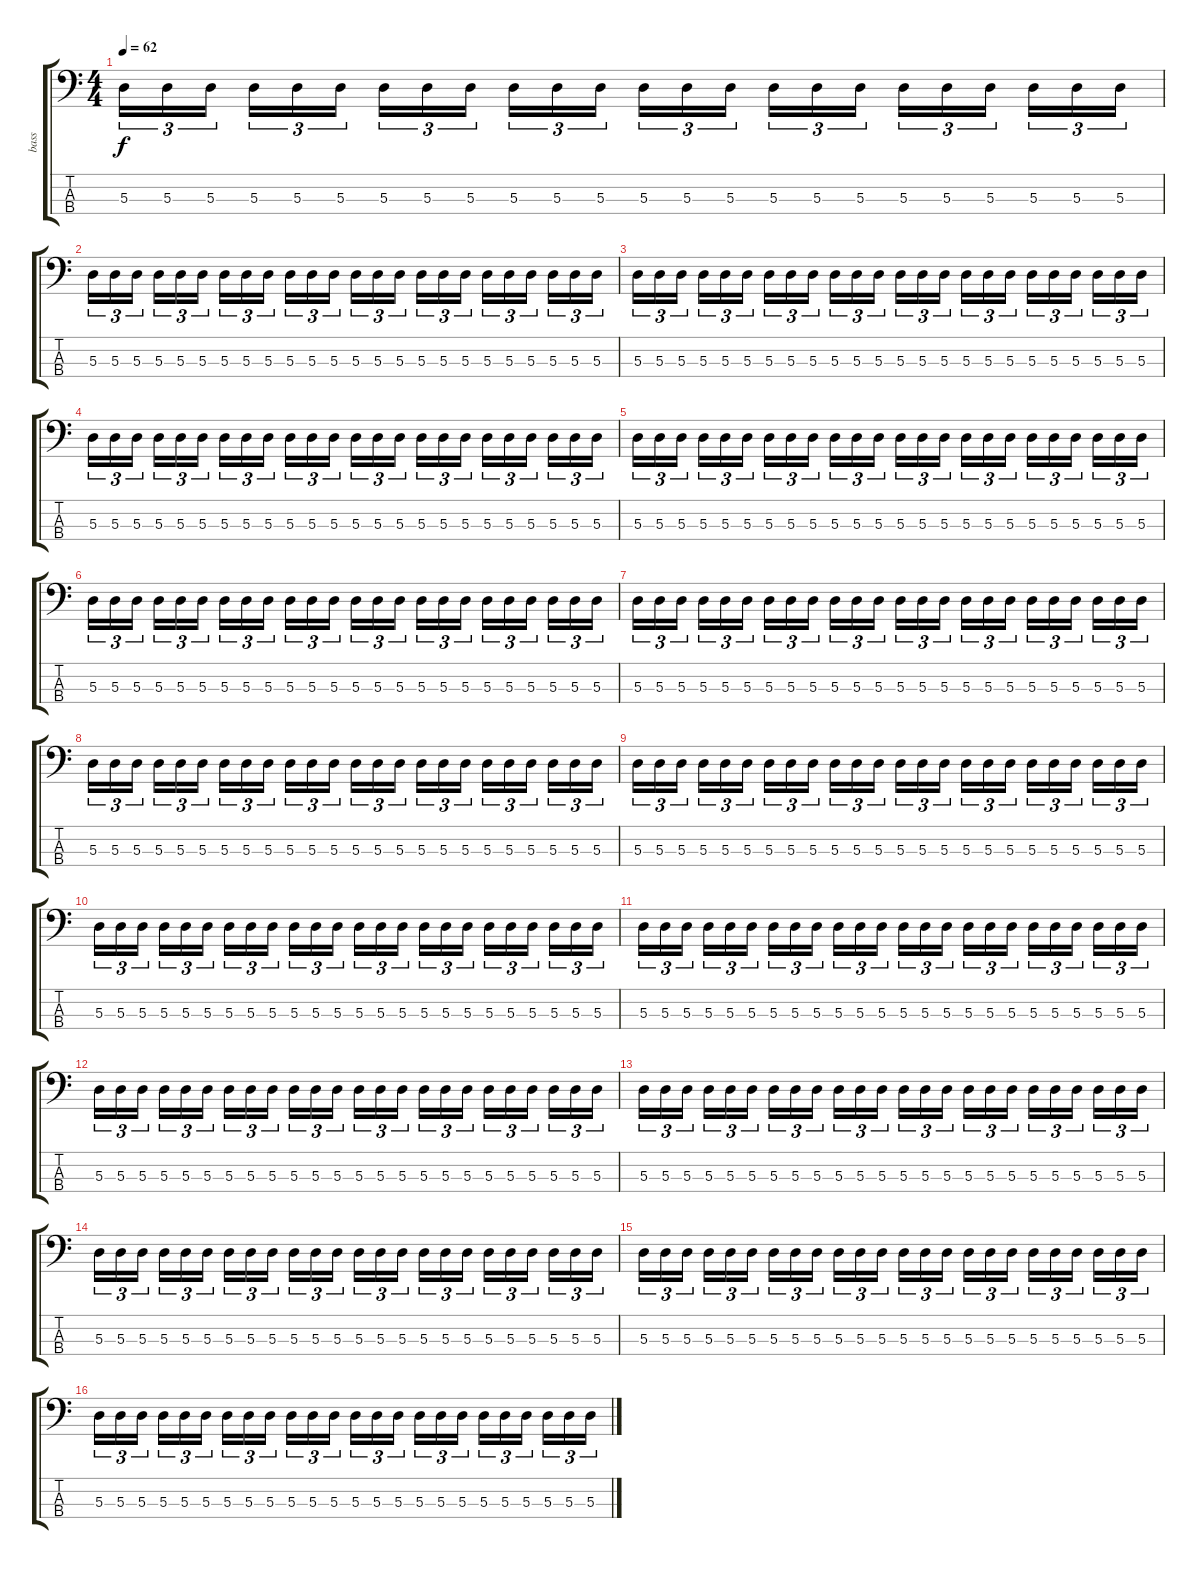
\track ("bass" "bass") {instrument fretlessbass}
\staff {score tabs}
\tuning (G2 D2 A1 E1) {hide}
\ts (4 4)
\tempo 62
\clef f4
\ks c
5.3.16{tu (3 2) dy f} 5.3.16{tu (3 2)} 5.3.16{tu (3 2)} 5.3.16{tu (3 2)} 5.3.16{tu (3 2)} 5.3.16{tu (3 2)} 5.3.16{tu (3 2)} 5.3.16{tu (3 2)} 5.3.16{tu (3 2)} 5.3.16{tu (3 2)} 5.3.16{tu (3 2)} 5.3.16{tu (3 2)} 5.3.16{tu (3 2)} 5.3.16{tu (3 2)} 5.3.16{tu (3 2)} 5.3.16{tu (3 2)} 5.3.16{tu (3 2)} 5.3.16{tu (3 2)} 5.3.16{tu (3 2)} 5.3.16{tu (3 2)} 5.3.16{tu (3 2)} 5.3.16{tu (3 2)} 5.3.16{tu (3 2)} 5.3.16{tu (3 2)} |
5.3.16{tu (3 2)} 5.3.16{tu (3 2)} 5.3.16{tu (3 2)} 5.3.16{tu (3 2)} 5.3.16{tu (3 2)} 5.3.16{tu (3 2)} 5.3.16{tu (3 2)} 5.3.16{tu (3 2)} 5.3.16{tu (3 2)} 5.3.16{tu (3 2)} 5.3.16{tu (3 2)} 5.3.16{tu (3 2)} 5.3.16{tu (3 2)} 5.3.16{tu (3 2)} 5.3.16{tu (3 2)} 5.3.16{tu (3 2)} 5.3.16{tu (3 2)} 5.3.16{tu (3 2)} 5.3.16{tu (3 2)} 5.3.16{tu (3 2)} 5.3.16{tu (3 2)} 5.3.16{tu (3 2)} 5.3.16{tu (3 2)} 5.3.16{tu (3 2)} |
5.3.16{tu (3 2)} 5.3.16{tu (3 2)} 5.3.16{tu (3 2)} 5.3.16{tu (3 2)} 5.3.16{tu (3 2)} 5.3.16{tu (3 2)} 5.3.16{tu (3 2)} 5.3.16{tu (3 2)} 5.3.16{tu (3 2)} 5.3.16{tu (3 2)} 5.3.16{tu (3 2)} 5.3.16{tu (3 2)} 5.3.16{tu (3 2)} 5.3.16{tu (3 2)} 5.3.16{tu (3 2)} 5.3.16{tu (3 2)} 5.3.16{tu (3 2)} 5.3.16{tu (3 2)} 5.3.16{tu (3 2)} 5.3.16{tu (3 2)} 5.3.16{tu (3 2)} 5.3.16{tu (3 2)} 5.3.16{tu (3 2)} 5.3.16{tu (3 2)} |
5.3.16{tu (3 2)} 5.3.16{tu (3 2)} 5.3.16{tu (3 2)} 5.3.16{tu (3 2)} 5.3.16{tu (3 2)} 5.3.16{tu (3 2)} 5.3.16{tu (3 2)} 5.3.16{tu (3 2)} 5.3.16{tu (3 2)} 5.3.16{tu (3 2)} 5.3.16{tu (3 2)} 5.3.16{tu (3 2)} 5.3.16{tu (3 2)} 5.3.16{tu (3 2)} 5.3.16{tu (3 2)} 5.3.16{tu (3 2)} 5.3.16{tu (3 2)} 5.3.16{tu (3 2)} 5.3.16{tu (3 2)} 5.3.16{tu (3 2)} 5.3.16{tu (3 2)} 5.3.16{tu (3 2)} 5.3.16{tu (3 2)} 5.3.16{tu (3 2)} |
5.3.16{tu (3 2)} 5.3.16{tu (3 2)} 5.3.16{tu (3 2)} 5.3.16{tu (3 2)} 5.3.16{tu (3 2)} 5.3.16{tu (3 2)} 5.3.16{tu (3 2)} 5.3.16{tu (3 2)} 5.3.16{tu (3 2)} 5.3.16{tu (3 2)} 5.3.16{tu (3 2)} 5.3.16{tu (3 2)} 5.3.16{tu (3 2)} 5.3.16{tu (3 2)} 5.3.16{tu (3 2)} 5.3.16{tu (3 2)} 5.3.16{tu (3 2)} 5.3.16{tu (3 2)} 5.3.16{tu (3 2)} 5.3.16{tu (3 2)} 5.3.16{tu (3 2)} 5.3.16{tu (3 2)} 5.3.16{tu (3 2)} 5.3.16{tu (3 2)} |
5.3.16{tu (3 2)} 5.3.16{tu (3 2)} 5.3.16{tu (3 2)} 5.3.16{tu (3 2)} 5.3.16{tu (3 2)} 5.3.16{tu (3 2)} 5.3.16{tu (3 2)} 5.3.16{tu (3 2)} 5.3.16{tu (3 2)} 5.3.16{tu (3 2)} 5.3.16{tu (3 2)} 5.3.16{tu (3 2)} 5.3.16{tu (3 2)} 5.3.16{tu (3 2)} 5.3.16{tu (3 2)} 5.3.16{tu (3 2)} 5.3.16{tu (3 2)} 5.3.16{tu (3 2)} 5.3.16{tu (3 2)} 5.3.16{tu (3 2)} 5.3.16{tu (3 2)} 5.3.16{tu (3 2)} 5.3.16{tu (3 2)} 5.3.16{tu (3 2)} |
5.3.16{tu (3 2)} 5.3.16{tu (3 2)} 5.3.16{tu (3 2)} 5.3.16{tu (3 2)} 5.3.16{tu (3 2)} 5.3.16{tu (3 2)} 5.3.16{tu (3 2)} 5.3.16{tu (3 2)} 5.3.16{tu (3 2)} 5.3.16{tu (3 2)} 5.3.16{tu (3 2)} 5.3.16{tu (3 2)} 5.3.16{tu (3 2)} 5.3.16{tu (3 2)} 5.3.16{tu (3 2)} 5.3.16{tu (3 2)} 5.3.16{tu (3 2)} 5.3.16{tu (3 2)} 5.3.16{tu (3 2)} 5.3.16{tu (3 2)} 5.3.16{tu (3 2)} 5.3.16{tu (3 2)} 5.3.16{tu (3 2)} 5.3.16{tu (3 2)} |
5.3.16{tu (3 2)} 5.3.16{tu (3 2)} 5.3.16{tu (3 2)} 5.3.16{tu (3 2)} 5.3.16{tu (3 2)} 5.3.16{tu (3 2)} 5.3.16{tu (3 2)} 5.3.16{tu (3 2)} 5.3.16{tu (3 2)} 5.3.16{tu (3 2)} 5.3.16{tu (3 2)} 5.3.16{tu (3 2)} 5.3.16{tu (3 2)} 5.3.16{tu (3 2)} 5.3.16{tu (3 2)} 5.3.16{tu (3 2)} 5.3.16{tu (3 2)} 5.3.16{tu (3 2)} 5.3.16{tu (3 2)} 5.3.16{tu (3 2)} 5.3.16{tu (3 2)} 5.3.16{tu (3 2)} 5.3.16{tu (3 2)} 5.3.16{tu (3 2)} |
5.3.16{tu (3 2)} 5.3.16{tu (3 2)} 5.3.16{tu (3 2)} 5.3.16{tu (3 2)} 5.3.16{tu (3 2)} 5.3.16{tu (3 2)} 5.3.16{tu (3 2)} 5.3.16{tu (3 2)} 5.3.16{tu (3 2)} 5.3.16{tu (3 2)} 5.3.16{tu (3 2)} 5.3.16{tu (3 2)} 5.3.16{tu (3 2)} 5.3.16{tu (3 2)} 5.3.16{tu (3 2)} 5.3.16{tu (3 2)} 5.3.16{tu (3 2)} 5.3.16{tu (3 2)} 5.3.16{tu (3 2)} 5.3.16{tu (3 2)} 5.3.16{tu (3 2)} 5.3.16{tu (3 2)} 5.3.16{tu (3 2)} 5.3.16{tu (3 2)} |
5.3.16{tu (3 2)} 5.3.16{tu (3 2)} 5.3.16{tu (3 2)} 5.3.16{tu (3 2)} 5.3.16{tu (3 2)} 5.3.16{tu (3 2)} 5.3.16{tu (3 2)} 5.3.16{tu (3 2)} 5.3.16{tu (3 2)} 5.3.16{tu (3 2)} 5.3.16{tu (3 2)} 5.3.16{tu (3 2)} 5.3.16{tu (3 2)} 5.3.16{tu (3 2)} 5.3.16{tu (3 2)} 5.3.16{tu (3 2)} 5.3.16{tu (3 2)} 5.3.16{tu (3 2)} 5.3.16{tu (3 2)} 5.3.16{tu (3 2)} 5.3.16{tu (3 2)} 5.3.16{tu (3 2)} 5.3.16{tu (3 2)} 5.3.16{tu (3 2)} |
5.3.16{tu (3 2)} 5.3.16{tu (3 2)} 5.3.16{tu (3 2)} 5.3.16{tu (3 2)} 5.3.16{tu (3 2)} 5.3.16{tu (3 2)} 5.3.16{tu (3 2)} 5.3.16{tu (3 2)} 5.3.16{tu (3 2)} 5.3.16{tu (3 2)} 5.3.16{tu (3 2)} 5.3.16{tu (3 2)} 5.3.16{tu (3 2)} 5.3.16{tu (3 2)} 5.3.16{tu (3 2)} 5.3.16{tu (3 2)} 5.3.16{tu (3 2)} 5.3.16{tu (3 2)} 5.3.16{tu (3 2)} 5.3.16{tu (3 2)} 5.3.16{tu (3 2)} 5.3.16{tu (3 2)} 5.3.16{tu (3 2)} 5.3.16{tu (3 2)} |
5.3.16{tu (3 2)} 5.3.16{tu (3 2)} 5.3.16{tu (3 2)} 5.3.16{tu (3 2)} 5.3.16{tu (3 2)} 5.3.16{tu (3 2)} 5.3.16{tu (3 2)} 5.3.16{tu (3 2)} 5.3.16{tu (3 2)} 5.3.16{tu (3 2)} 5.3.16{tu (3 2)} 5.3.16{tu (3 2)} 5.3.16{tu (3 2)} 5.3.16{tu (3 2)} 5.3.16{tu (3 2)} 5.3.16{tu (3 2)} 5.3.16{tu (3 2)} 5.3.16{tu (3 2)} 5.3.16{tu (3 2)} 5.3.16{tu (3 2)} 5.3.16{tu (3 2)} 5.3.16{tu (3 2)} 5.3.16{tu (3 2)} 5.3.16{tu (3 2)} |
5.3.16{tu (3 2)} 5.3.16{tu (3 2)} 5.3.16{tu (3 2)} 5.3.16{tu (3 2)} 5.3.16{tu (3 2)} 5.3.16{tu (3 2)} 5.3.16{tu (3 2)} 5.3.16{tu (3 2)} 5.3.16{tu (3 2)} 5.3.16{tu (3 2)} 5.3.16{tu (3 2)} 5.3.16{tu (3 2)} 5.3.16{tu (3 2)} 5.3.16{tu (3 2)} 5.3.16{tu (3 2)} 5.3.16{tu (3 2)} 5.3.16{tu (3 2)} 5.3.16{tu (3 2)} 5.3.16{tu (3 2)} 5.3.16{tu (3 2)} 5.3.16{tu (3 2)} 5.3.16{tu (3 2)} 5.3.16{tu (3 2)} 5.3.16{tu (3 2)} |
5.3.16{tu (3 2)} 5.3.16{tu (3 2)} 5.3.16{tu (3 2)} 5.3.16{tu (3 2)} 5.3.16{tu (3 2)} 5.3.16{tu (3 2)} 5.3.16{tu (3 2)} 5.3.16{tu (3 2)} 5.3.16{tu (3 2)} 5.3.16{tu (3 2)} 5.3.16{tu (3 2)} 5.3.16{tu (3 2)} 5.3.16{tu (3 2)} 5.3.16{tu (3 2)} 5.3.16{tu (3 2)} 5.3.16{tu (3 2)} 5.3.16{tu (3 2)} 5.3.16{tu (3 2)} 5.3.16{tu (3 2)} 5.3.16{tu (3 2)} 5.3.16{tu (3 2)} 5.3.16{tu (3 2)} 5.3.16{tu (3 2)} 5.3.16{tu (3 2)} |
5.3.16{tu (3 2)} 5.3.16{tu (3 2)} 5.3.16{tu (3 2)} 5.3.16{tu (3 2)} 5.3.16{tu (3 2)} 5.3.16{tu (3 2)} 5.3.16{tu (3 2)} 5.3.16{tu (3 2)} 5.3.16{tu (3 2)} 5.3.16{tu (3 2)} 5.3.16{tu (3 2)} 5.3.16{tu (3 2)} 5.3.16{tu (3 2)} 5.3.16{tu (3 2)} 5.3.16{tu (3 2)} 5.3.16{tu (3 2)} 5.3.16{tu (3 2)} 5.3.16{tu (3 2)} 5.3.16{tu (3 2)} 5.3.16{tu (3 2)} 5.3.16{tu (3 2)} 5.3.16{tu (3 2)} 5.3.16{tu (3 2)} 5.3.16{tu (3 2)} |
5.3.16{tu (3 2)} 5.3.16{tu (3 2)} 5.3.16{tu (3 2)} 5.3.16{tu (3 2)} 5.3.16{tu (3 2)} 5.3.16{tu (3 2)} 5.3.16{tu (3 2)} 5.3.16{tu (3 2)} 5.3.16{tu (3 2)} 5.3.16{tu (3 2)} 5.3.16{tu (3 2)} 5.3.16{tu (3 2)} 5.3.16{tu (3 2)} 5.3.16{tu (3 2)} 5.3.16{tu (3 2)} 5.3.16{tu (3 2)} 5.3.16{tu (3 2)} 5.3.16{tu (3 2)} 5.3.16{tu (3 2)} 5.3.16{tu (3 2)} 5.3.16{tu (3 2)} 5.3.16{tu (3 2)} 5.3.16{tu (3 2)} 5.3.16{tu (3 2)}
